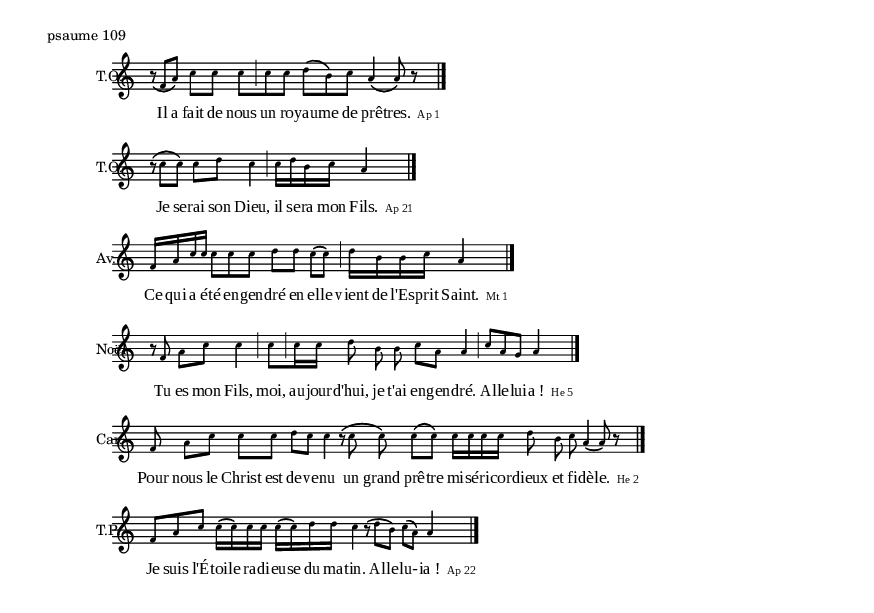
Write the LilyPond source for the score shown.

\version "2.12.0"
 \include "definitions.ly"
 \markup {psaume 109 }




\relative a' { 
	\new Staff {
		\cadenzaOn
		\set Staff.instrumentName = \markup{ \center-column { T.O.} }
		\times 2/3 { r8_\( f[ a]\) }
		c8[ c]
		\times 2/3 { c8[\cesure c c] }
		\times 2/3 { d8[\( b\) c] }
		a4\( a8\) r8		
		\endBar
	}
	\addlyrics {
		Il a fait de nous un ro -- yau -- me de prê -- tres.
		\markup { \citation #"Ap 1" } 
	}
}
\relative a' { 
	\new Staff {
		\cadenzaOn
		\set Staff.instrumentName = \markup{ \center-column { T.O.} }
		\times 2/3 { r8\( c[ c]\) }
		c8[ d] c4\cesure
		c16[ d b c] a4
		\endBar
	}
	\addlyrics {
		Je se -- rai son Dieu, il se -- ra mon Fils.
		\markup { \citation #"Ap 21" } 
	}
}

\relative a' { 
	\new Staff {
		\cadenzaOn
		\set Staff.instrumentName = \markup{ \center-column { Av. } }
		f16[ a c c]
		\times 2/3 { c8[ c c] }
		d8[ d] c8[\( c\)]
		\cesure
		d16[ b b c]
		a4	
		\endBar
	}
	\addlyrics {
		 Ce qui a é -- té en -- gen -- dré en el -- le vient de l'Es -- prit Saint.
		\markup { \citation #"Mt 1" } 
	}
}
\relative a' { 
	\new Staff {
		\cadenzaOn
		\set Staff.instrumentName = \markup{ \center-column { Noël } }
		r8 f
		a[ c]
		c4
		\cesure
		c8[ \cesure c16 c]
		\times 2/3 { d8 b b }
		c[ a]
		a4 \cesure
		\times 2/3 {c8[ a g]} a4
		\endBar
	}
	\addlyrics {
		 Tu es mon Fils, moi, au -- jour -- d'hui, je t'ai en -- gen -- dré. Al -- le -- lui -- "a !"
		\markup { \citation #"He 5" } 
	}
}

\relative a' { 
	\new Staff {
		\cadenzaOn
		\set Staff.instrumentName = \markup{ \center-column { Car. } }
		f8
		a[ c]
		c[ c]
		d[ c]
		c4
		\pespace
		\times 2/3 { r8\( c c\) }
		c[\( c\)]
		c16[ c c c]
		\times 2/3 { d8 b c }
		\times 2/3 { a4\( a8\) } r8
		\endBar
	}
	\addlyrics {
		 Pour nous le Christ est de -- ve -- nu un grand prê -- tre mi -- sé -- ri -- cor -- dieux et fi -- dè -- le.
		\markup { \citation #"He 2" } 
	}
}

\relative a' { 
	\new Staff {
		\cadenzaOn
		\set Staff.instrumentName = \markup{ \center-column { T.P. } }
		
		\times 2/3 { f8[ a c] } 
		c16[\( c\) c c] 
		c16[\( c\) d d] c4 
		\times 2/3 {r8\(d[ b]\)} c[\( a\)] a4
		
		\endBar
	}
	\addlyrics {
		Je suis l'É -- toi -- le ra -- di -- eu -- se du ma -- tin. Al -- le -- lu -- - -- "ia !"
		\markup { \citation #"Ap 22" } 
	}
}
